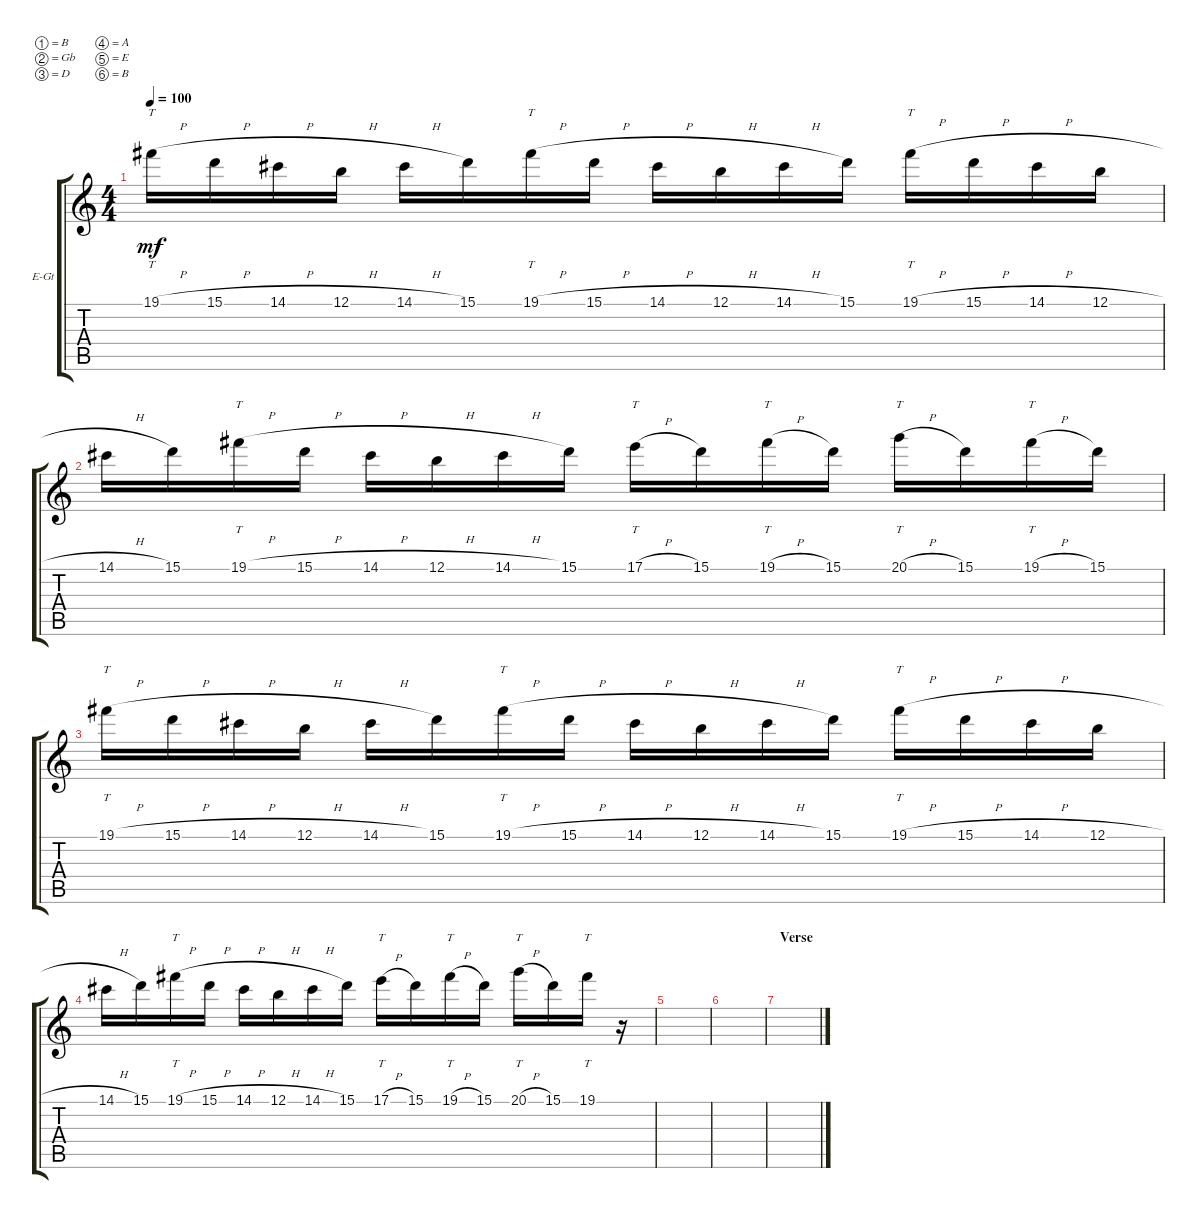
\bracketExtendMode groupsimilarinstruments
\firstSystemTrackNameOrientation horizontal
\otherSystemsTrackNameOrientation horizontal
\track ("Lead Guitar 1" "E-Gt") {instrument overdrivenguitar}
\staff {score tabs}
\tuning (B3 Gb3 D3 A2 E2 B1)
\ts (4 4)
\tempo 100
\clef g2
\ks c
19.1{h}.16{tt dy mf} 15.1{h}.16 14.1{h}.16 12.1{h}.16 14.1{h}.16 15.1.16 19.1{h}.16{tt} 15.1{h}.16 14.1{h}.16 12.1{h}.16 14.1{h}.16 15.1.16 19.1{h}.16{tt} 15.1{h}.16 14.1{h}.16 12.1{h}.16 |
14.1{h}.16 15.1.16 19.1{h}.16{tt} 15.1{h}.16 14.1{h}.16 12.1{h}.16 14.1{h}.16 15.1.16 17.1{h}.16{tt} 15.1.16 19.1{h}.16{tt} 15.1.16 20.1{h}.16{tt} 15.1.16 19.1{h}.16{tt} 15.1.16 |
19.1{h}.16{tt} 15.1{h}.16 14.1{h}.16 12.1{h}.16 14.1{h}.16 15.1.16 19.1{h}.16{tt} 15.1{h}.16 14.1{h}.16 12.1{h}.16 14.1{h}.16 15.1.16 19.1{h}.16{tt} 15.1{h}.16 14.1{h}.16 12.1{h}.16 |
14.1{h}.16 15.1.16 19.1{h}.16{tt} 15.1{h}.16 14.1{h}.16 12.1{h}.16 14.1{h}.16 15.1.16 17.1{h}.16{tt} 15.1.16 19.1{h}.16{tt} 15.1.16 20.1{h}.16{tt} 15.1.16 19.1.16{tt} r.16 |
|
|
\section ("" "Verse")
